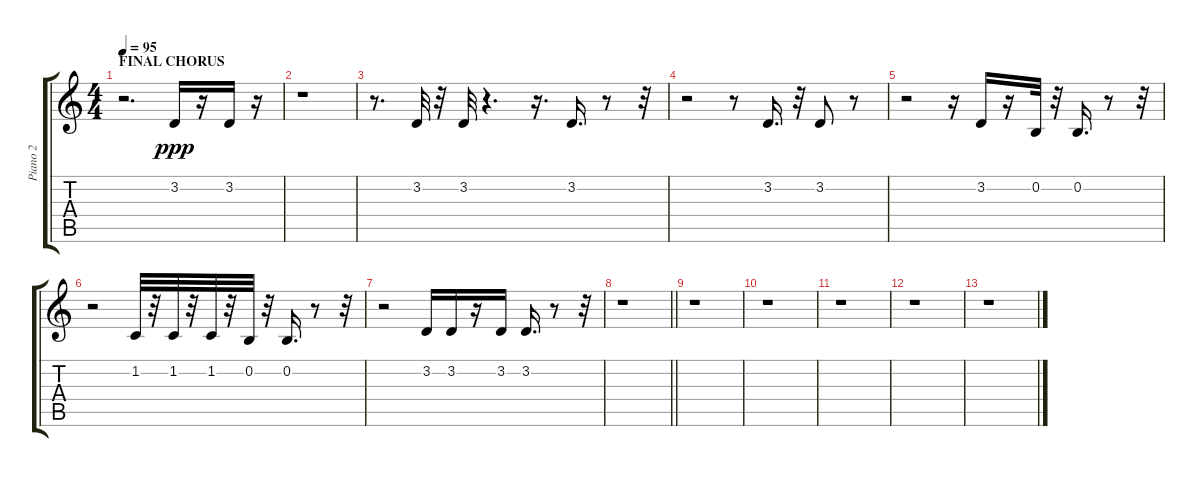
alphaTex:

\track ("Piano 2" "Piano 2") {instrument brightacousticpiano}
\staff {score tabs}
\tuning (E4 B3 G3 D3 A2 E2) {hide}
\ts (4 4)
\section ("" "FINAL CHORUS")
\tempo 95
\clef g2
\ks c
r.2{d dy ppp} 3.2.16 r.16 3.2.16 r.16 |
r.1 |
r.8{d} 3.2.32 r.32 3.2.32 r.4{d} r.16{d} 3.2.16{d} r.8 r.32 |
r.2 r.8 3.2.16{d} r.32 3.2.8 r.8 |
r.2 r.16 3.2.16 r.16 0.2.32 r.32 0.2.16{d} r.8 r.32 |
r.2 1.2.32 r.32 1.2.32 r.32 1.2.32 r.32 0.2.32 r.32 0.2.16{d} r.8 r.32 |
r.2 3.2.16 3.2.16 r.16 3.2.16 3.2.16{d} r.8 r.32 |
\barLineRight lightlight
r.1 |
r.1 |
r.1 |
r.1 |
r.1 |
r.1
